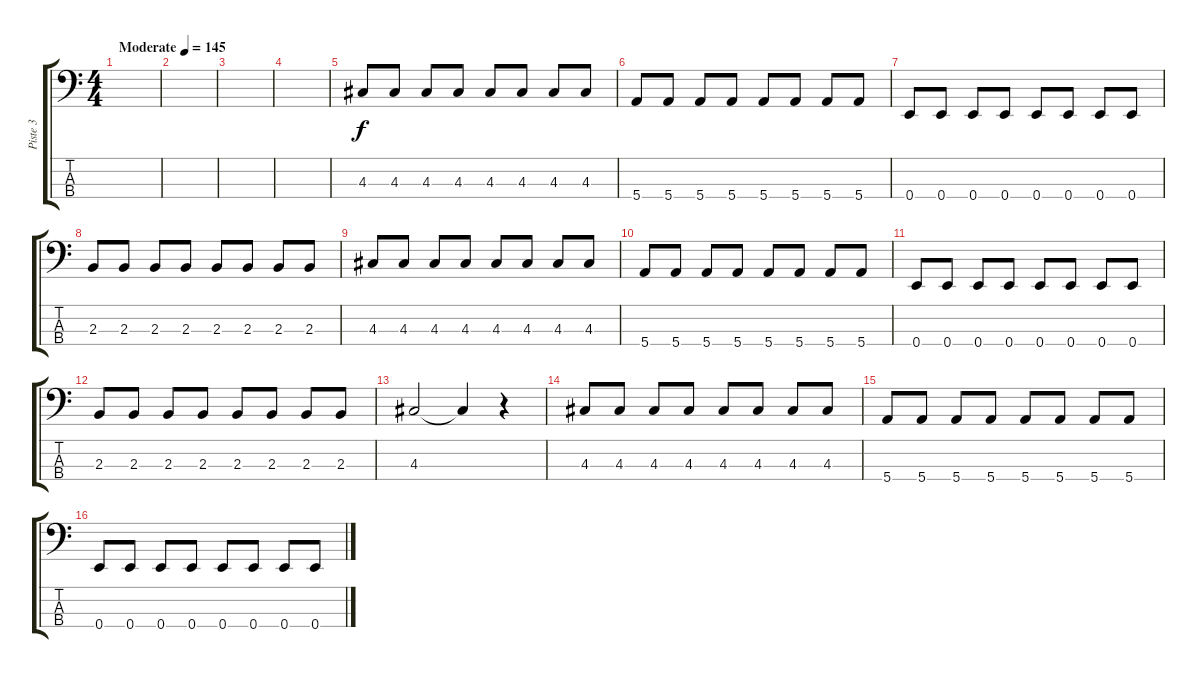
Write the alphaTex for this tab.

\track ("Piste 3" "Piste 3") {instrument electricbassfinger}
\staff {score tabs}
\tuning (G2 D2 A1 E1) {hide}
\ts (4 4)
\tempo (145 "Moderate")
\clef f4
\ks c
|
|
|
|
4.3.8 4.3.8 4.3.8 4.3.8 4.3.8 4.3.8 4.3.8 4.3.8 |
5.4.8 5.4.8 5.4.8 5.4.8 5.4.8 5.4.8 5.4.8 5.4.8 |
0.4.8 0.4.8 0.4.8 0.4.8 0.4.8 0.4.8 0.4.8 0.4.8 |
2.3.8 2.3.8 2.3.8 2.3.8 2.3.8 2.3.8 2.3.8 2.3.8 |
4.3.8 4.3.8 4.3.8 4.3.8 4.3.8 4.3.8 4.3.8 4.3.8 |
5.4.8 5.4.8 5.4.8 5.4.8 5.4.8 5.4.8 5.4.8 5.4.8 |
0.4.8 0.4.8 0.4.8 0.4.8 0.4.8 0.4.8 0.4.8 0.4.8 |
2.3.8 2.3.8 2.3.8 2.3.8 2.3.8 2.3.8 2.3.8 2.3.8 |
4.3.2 4.3{t}.4 r.4 |
4.3.8 4.3.8 4.3.8 4.3.8 4.3.8 4.3.8 4.3.8 4.3.8 |
5.4.8 5.4.8 5.4.8 5.4.8 5.4.8 5.4.8 5.4.8 5.4.8 |
0.4.8 0.4.8 0.4.8 0.4.8 0.4.8 0.4.8 0.4.8 0.4.8
